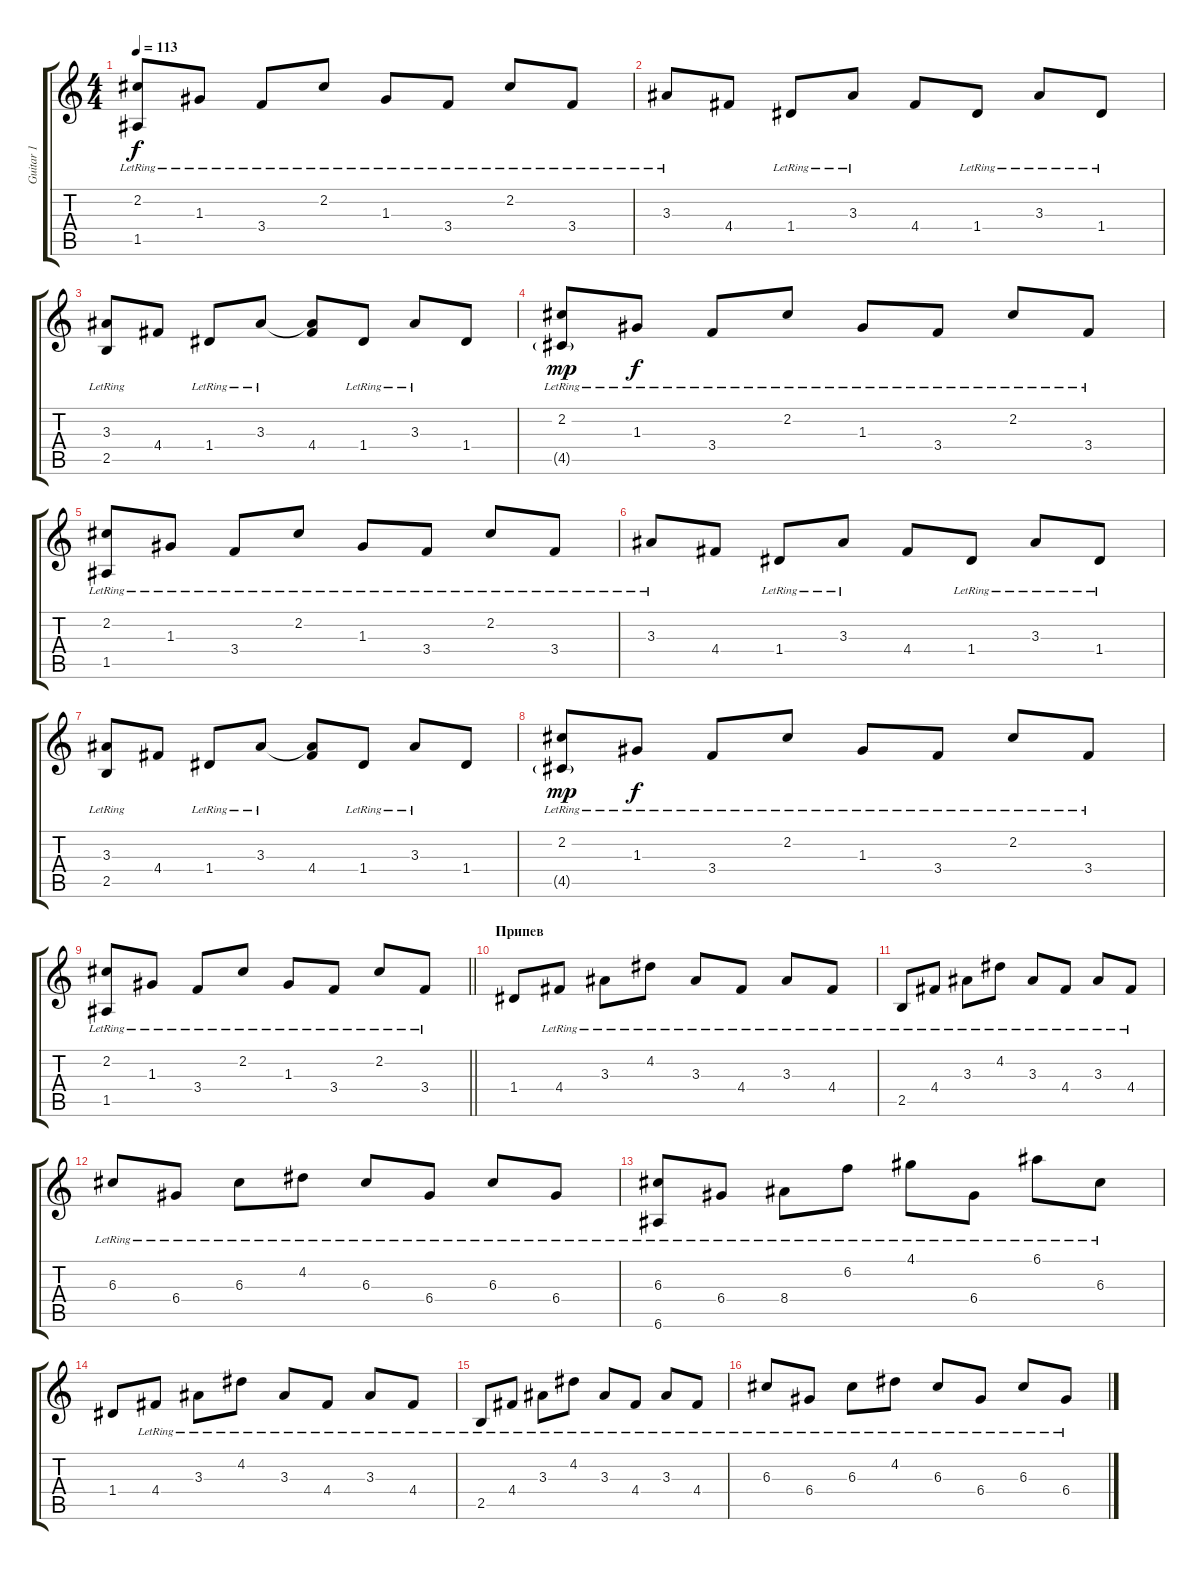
\track ("Guitar 1" "Guitar 1") {instrument acousticguitarnylon}
\staff {score tabs}
\tuning (E4 B3 G3 D3 A2 E2) {hide}
\ts (4 4)
\tempo 113
\clef g2
\ks c
(2.2{lr} 1.5{lr}).8{dy f} 1.3{lr}.8 3.4{lr}.8 2.2{lr}.8 1.3{lr}.8 3.4{lr}.8 2.2{lr}.8 3.4{lr}.8 |
3.3{lr}.8 4.4.8 1.4{lr}.8 3.3{lr}.8 4.4.8 1.4{lr}.8 3.3{lr}.8 1.4{lr}.8 |
(3.3{lr} 2.5{lr}).8 4.4.8 1.4{lr}.8 3.3{lr}.8 (3.3{t} 4.4).8 1.4{lr}.8 3.3{lr}.8 1.4.8 |
(2.2{lr} 4.5{g lr}).8{dy mp} 1.3{lr}.8{dy f} 3.4{lr}.8 2.2{lr}.8 1.3{lr}.8 3.4{lr}.8 2.2{lr}.8 3.4{lr}.8 |
(2.2{lr} 1.5{lr}).8 1.3{lr}.8 3.4{lr}.8 2.2{lr}.8 1.3{lr}.8 3.4{lr}.8 2.2{lr}.8 3.4{lr}.8 |
3.3{lr}.8 4.4.8 1.4{lr}.8 3.3{lr}.8 4.4.8 1.4{lr}.8 3.3{lr}.8 1.4{lr}.8 |
(3.3{lr} 2.5{lr}).8 4.4.8 1.4{lr}.8 3.3{lr}.8 (3.3{t} 4.4).8 1.4{lr}.8 3.3{lr}.8 1.4.8 |
(2.2{lr} 4.5{g lr}).8{dy mp} 1.3{lr}.8{dy f} 3.4{lr}.8 2.2{lr}.8 1.3{lr}.8 3.4{lr}.8 2.2{lr}.8 3.4{lr}.8 |
\barLineRight lightlight
(2.2{lr} 1.5{lr}).8 1.3{lr}.8 3.4{lr}.8 2.2{lr}.8 1.3{lr}.8 3.4{lr}.8 2.2{lr}.8 3.4{lr}.8 |
\section ("" "Припев")
1.4.8 4.4{lr}.8 3.3{lr}.8 4.2{lr}.8 3.3{lr}.8 4.4{lr}.8 3.3{lr}.8 4.4{lr}.8 |
2.5{lr}.8 4.4{lr}.8 3.3{lr}.8 4.2{lr}.8 3.3{lr}.8 4.4{lr}.8 3.3{lr}.8 4.4{lr}.8 |
6.3{lr}.8 6.4{lr}.8 6.3{lr}.8 4.2{lr}.8 6.3{lr}.8 6.4{lr}.8 6.3{lr}.8 6.4{lr}.8 |
(6.3{lr} 6.6{lr}).8 6.4{lr}.8 8.4{lr}.8 6.2{lr}.8 4.1{lr}.8 6.4{lr}.8 6.1{lr}.8 6.3{lr}.8 |
1.4.8 4.4{lr}.8 3.3{lr}.8 4.2{lr}.8 3.3{lr}.8 4.4{lr}.8 3.3{lr}.8 4.4{lr}.8 |
2.5{lr}.8 4.4{lr}.8 3.3{lr}.8 4.2{lr}.8 3.3{lr}.8 4.4{lr}.8 3.3{lr}.8 4.4{lr}.8 |
6.3{lr}.8 6.4{lr}.8 6.3{lr}.8 4.2{lr}.8 6.3{lr}.8 6.4{lr}.8 6.3{lr}.8 6.4{lr}.8
